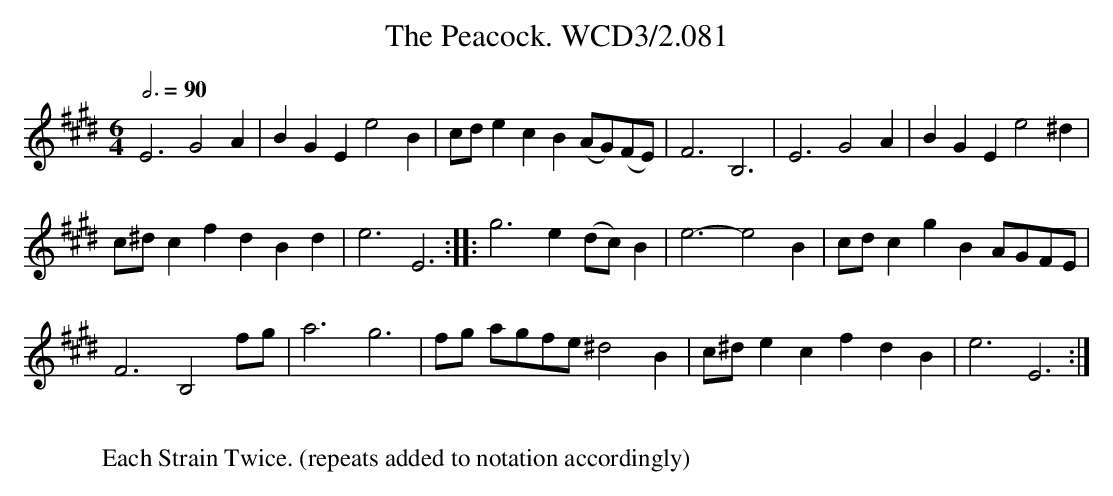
X:1
T:Peacock. WCD3/2.081, The
M:6/4
L:1/8
Q:3/4=90
K:E
E6 G4A2|B2G2E2 e4B2|cd e2c2 B2(AG)(FE)|\
F6 B,6|E6 G4A2|B2G2E2 e4^d2|
c^dc2f2 d2B2d2|e6E6::g6 e2(dc)B2|\
e6- e4B2|cdc2g2 B2AGFE|
F6 B,4fg|a6g6|fg agfe ^d4B2|\
c^de2c2 f2d2B2|e6E6:|
W:
W:Each Strain Twice. (repeats added to notation accordingly)
